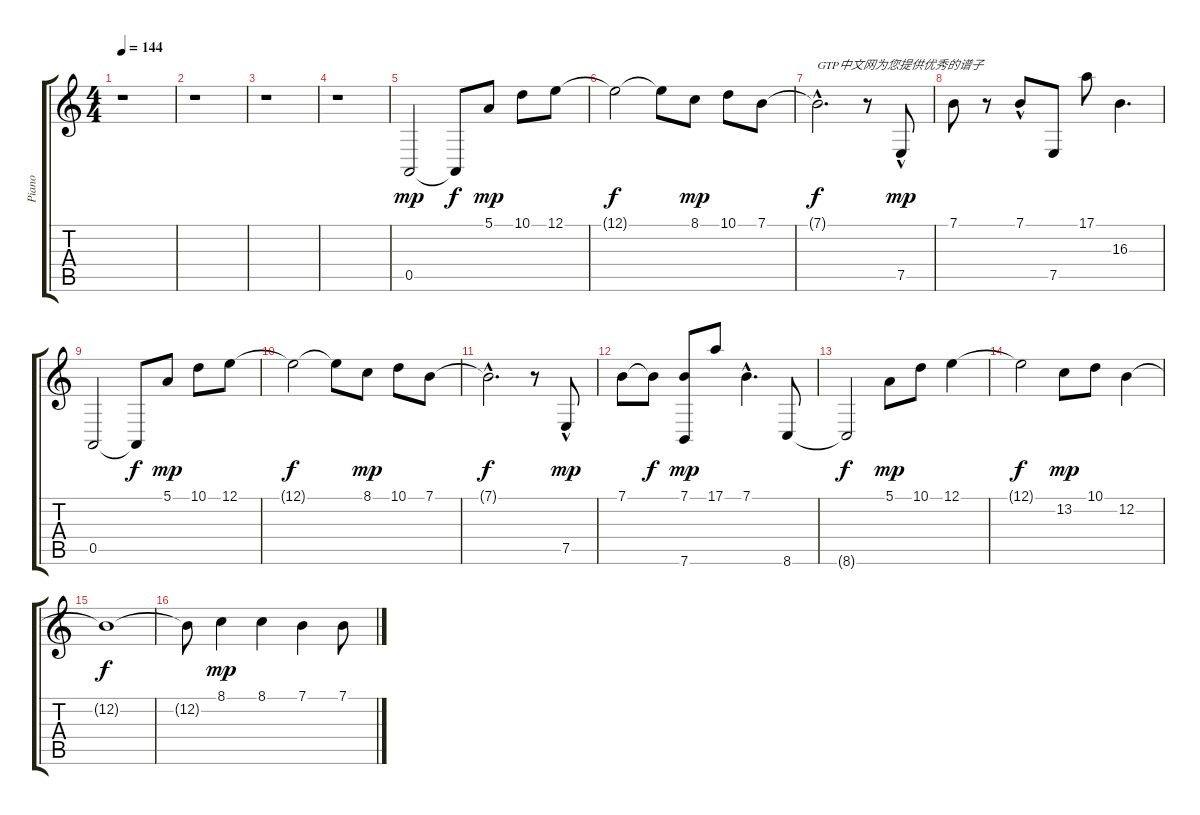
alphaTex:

\track ("Piano           " "Piano     ") {instrument electricgrandpiano}
\staff {score tabs}
\tuning (E4 B3 G3 D3 A2 E2) {hide}
\ts (4 4)
\tempo 144
\clef g2
\ks c
r.1{dy mp instrument electricgrandpiano} |
r.1 |
r.1 |
r.1 |
0.5.2 0.5{t}.8{dy f} 5.1.8{dy mp} 10.1.8 12.1.8 |
12.1{t}.2{dy f} 12.1{t}.8 8.1.8{dy mp} 10.1.8 7.1.8 |
7.1{hac t}.2{d txt "GTP中文网为您提供优秀的谱子" dy f} r.8 7.5{hac}.8{dy mp} |
7.1.8 r.8 7.1{hac}.8 7.5.8 17.1.8 16.3.4{d} |
0.5.2 0.5{t}.8{dy f} 5.1.8{dy mp} 10.1.8 12.1.8 |
12.1{t}.2{dy f} 12.1{t}.8 8.1.8{dy mp} 10.1.8 7.1.8 |
7.1{hac t}.2{d dy f} r.8 7.5{hac}.8{dy mp} |
7.1.8 7.1{t}.8{dy f} (7.1 7.6).8{dy mp} 17.1.8 7.1{hac}.4{d} 8.6.8 |
8.6{t}.2{dy f} 5.1.8{dy mp} 10.1.8 12.1.4 |
12.1{t}.2{dy f} 13.2.8{dy mp} 10.1.8 12.2.4 |
12.2{t}.1{dy f} |
12.2{t}.8 8.1.4{dy mp} 8.1.4 7.1.4 7.1.8
